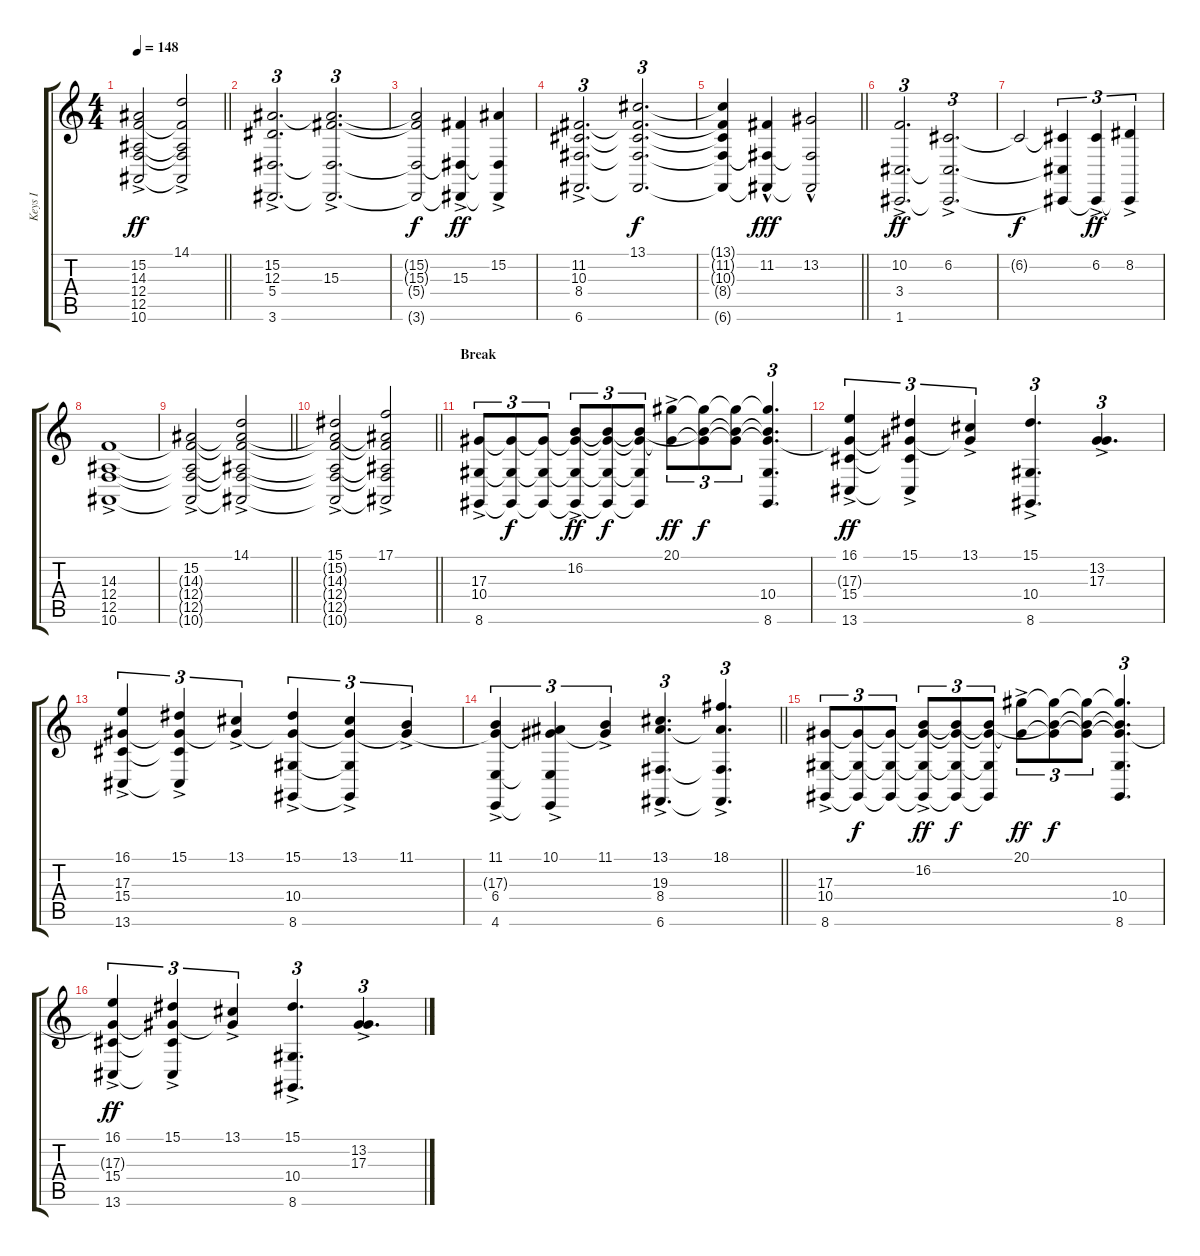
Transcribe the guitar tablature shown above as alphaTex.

\track ("Keys I" "Keys I") {instrument stringensemble1}
\staff {score tabs}
\tuning (C4 G3 Eb3 Bb2 F2 C2) {hide}
\ts (4 4)
\tempo 148
\clef g2
\barLineRight lightlight
\ks c
(15.2{ac} 14.3{t} 12.4{t} 12.5{t} 10.6{t}).2{dy ff} (14.1{ac} 14.3{t} 12.4{t} 12.5{t} 10.6{t}).2 |
\section ("" "")
(15.2 12.3{ac} 5.4{ac} 3.6{ac}).2{d tu (3 2)} (15.2{t} 15.3{ac} 5.4{t} 3.6{t}).2{d tu (3 2)} |
(15.2{t} 15.3{t} 5.4{t} 3.6{t}).2{dy f} (15.3{ac} 5.4{t} 3.6{t}).4{dy ff} (15.2{ac} 5.4{t} 3.6{t}).4 |
(11.2{ac} 10.3 8.4{ac} 6.6{ac}).2{d tu (3 2)} (13.1 11.2{t} 10.3{t} 8.4{t} 6.6{t}).2{d tu (3 2) dy f} |
\barLineRight lightlight
(13.1{t} 11.2{t} 10.3{t} 8.4{t} 6.6{t}).4 (11.2{hac} 8.4{t} 6.6{t}).4{dy fff} (13.2{hac} 8.4{t} 6.6{t}).2 |
\section ("" "")
(10.2{ac} 3.4 1.6).2{d tu (3 2) dy ff} (6.2{ac} 3.4{t} 1.6{t}).2{d tu (3 2)} |
6.2{t}.2{dy f} (6.2{t} 3.4{t} 1.6{t}).4{tu (3 2)} (6.2{ac} 1.6{t}).4{tu (3 2) dy ff} (8.2{ac} 1.6{t}).4{tu (3 2)} |
(14.3 12.4{ac} 12.5 10.6{ac}).1 |
\barLineRight lightlight
(15.2{ac} 14.3{t} 12.4{t} 12.5{t} 10.6{t}).2 (14.1{ac} 15.2{t} 14.3{t} 12.4{t} 12.5{t} 10.6{t}).2 |
\section ("" "")
\barLineRight lightlight
(15.1{ac} 15.2{t} 14.3{t} 12.4{t} 12.5{t} 10.6{t}).2 (17.1{ac} 15.2{t} 14.3{t} 12.4{t} 12.5{t} 10.6{t}).2 |
\section ("" "Break")
(17.3{ac} 10.4{ac} 8.6{ac}).8{tu (3 2)} (17.3{t} 10.4{t} 8.6{t}).8{tu (3 2) dy f} (17.3{t} 10.4{t} 8.6{t}).8{tu (3 2)} (16.2{ac} 17.3{t} 10.4{t} 8.6{t}).8{tu (3 2) dy ff} (16.2{t} 17.3{t} 10.4{t} 8.6{t}).8{tu (3 2) dy f} (16.2{t} 17.3{t} 10.4{t} 8.6{t}).8{tu (3 2)} (20.1{ac} 17.3{t}).8{tu (3 2) dy ff} (20.1{t} 16.2{t} 17.3{t}).8{tu (3 2) dy f} (20.1{t} 16.2{t} 17.3{t}).8{tu (3 2)} (20.1{t} 16.2{t} 17.3{t} 10.4 8.6).4{d tu (3 2)} |
(16.1{ac} 17.3{t} 15.4{ac} 13.6{ac}).4{tu (3 2) dy ff} (15.1{ac} 17.3{t} 15.4{t} 13.6{t}).4{tu (3 2)} (13.1{ac} 17.3{t}).4{tu (3 2)} (15.1{ac} 10.4{ac} 8.6{ac}).4{d tu (3 2)} (13.2{ac} 17.3{ac}).4{d tu (3 2)} |
(16.1{ac} 17.3{ac} 15.4{ac} 13.6{ac}).4{tu (3 2)} (15.1{ac} 17.3{t} 15.4{t} 13.6{t}).4{tu (3 2)} (13.1{ac} 17.3{t}).4{tu (3 2)} (15.1{ac} 17.3{t} 10.4{ac} 8.6{ac}).4{tu (3 2)} (13.1{ac} 17.3{t} 10.4{t} 8.6{t}).4{tu (3 2)} (11.1{ac} 17.3{t}).4{tu (3 2)} |
\barLineRight lightlight
(11.1{ac} 17.3{t} 6.4{ac} 4.6{ac}).4{tu (3 2)} (10.1{ac} 17.3{t} 6.4{t} 4.6{t}).4{tu (3 2)} (11.1{ac} 17.3{t}).4{tu (3 2)} (13.1{ac} 19.3{ac} 8.4{ac} 6.6{ac}).4{d tu (3 2)} (18.1{ac} 19.3{t} 8.4{t} 6.6{t}).4{d tu (3 2)} |
\section ("" "")
(17.3{ac} 10.4{ac} 8.6{ac}).8{tu (3 2)} (17.3{t} 10.4{t} 8.6{t}).8{tu (3 2) dy f} (17.3{t} 10.4{t} 8.6{t}).8{tu (3 2)} (16.2{ac} 17.3{t} 10.4{t} 8.6{t}).8{tu (3 2) dy ff} (16.2{t} 17.3{t} 10.4{t} 8.6{t}).8{tu (3 2) dy f} (16.2{t} 17.3{t} 10.4{t} 8.6{t}).8{tu (3 2)} (20.1{ac} 17.3{t}).8{tu (3 2) dy ff} (20.1{t} 16.2{t} 17.3{t}).8{tu (3 2) dy f} (20.1{t} 16.2{t} 17.3{t}).8{tu (3 2)} (20.1{t} 16.2{t} 17.3{t} 10.4 8.6).4{d tu (3 2)} |
(16.1{ac} 17.3{t} 15.4{ac} 13.6{ac}).4{tu (3 2) dy ff} (15.1{ac} 17.3{t} 15.4{t} 13.6{t}).4{tu (3 2)} (13.1{ac} 17.3{t}).4{tu (3 2)} (15.1{ac} 10.4{ac} 8.6{ac}).4{d tu (3 2)} (13.2{ac} 17.3{ac}).4{d tu (3 2)}
